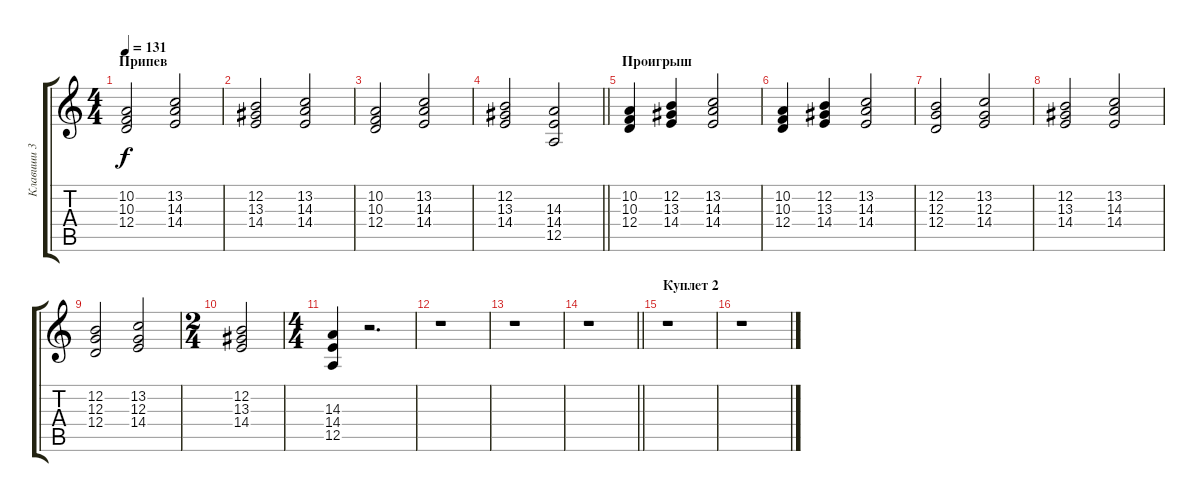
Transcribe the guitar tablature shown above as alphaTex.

\track ("Клавиши 3" "Клавиши 3") {instrument choiraahs}
\staff {score tabs}
\tuning (E4 B3 G3 D3 A2 E2) {hide}
\ts (4 4)
\section ("" "Припев")
\tempo 131
\clef g2
\ks c
(10.2 10.3 12.4).2{dy f} (13.2 14.3 14.4).2 |
(12.2 13.3 14.4).2 (13.2 14.3 14.4).2 |
(10.2 10.3 12.4).2 (13.2 14.3 14.4).2 |
\barLineRight lightlight
(12.2 13.3 14.4).2 (14.3 14.4 12.5).2 |
\section ("" "Проигрыш")
(10.2 10.3 12.4).4 (12.2 13.3 14.4).4 (13.2 14.3 14.4).2 |
(10.2 10.3 12.4).4 (12.2 13.3 14.4).4 (13.2 14.3 14.4).2 |
(12.2 12.3 12.4).2 (13.2 12.3 14.4).2 |
(12.2 13.3 14.4).2 (13.2 14.3 14.4).2 |
(12.2 12.3 12.4).2 (13.2 12.3 14.4).2 |
\ts (2 4)
(12.2 13.3 14.4).2 |
\ts (4 4)
(14.3 14.4 12.5).4 r.2{d} |
r.1 |
r.1 |
\barLineRight lightlight
r.1 |
\section ("" "Куплет 2")
r.1 |
r.1
